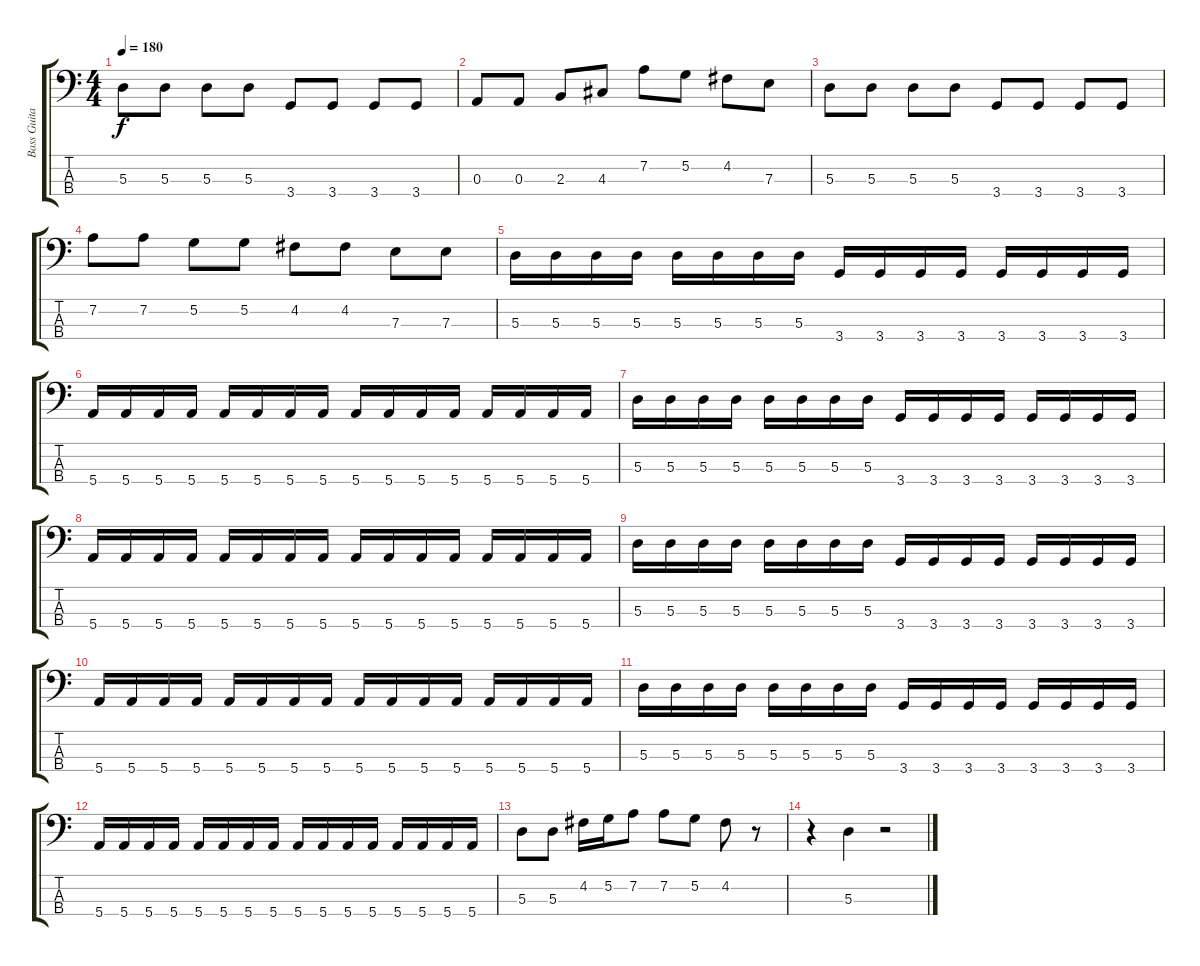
\track ("Bass Guitar" "Bass Guita") {instrument electricbassfinger}
\staff {score tabs}
\tuning (G2 D2 A1 E1) {hide}
\ts (4 4)
\tempo 180
\clef f4
\ks c
5.3.8{dy f} 5.3.8 5.3.8 5.3.8 3.4.8 3.4.8 3.4.8 3.4.8 |
0.3.8 0.3.8 2.3.8 4.3.8 7.2.8 5.2.8 4.2.8 7.3.8 |
5.3.8 5.3.8 5.3.8 5.3.8 3.4.8 3.4.8 3.4.8 3.4.8 |
7.2.8 7.2.8 5.2.8 5.2.8 4.2.8 4.2.8 7.3.8 7.3.8 |
5.3.16 5.3.16 5.3.16 5.3.16 5.3.16 5.3.16 5.3.16 5.3.16 3.4.16 3.4.16 3.4.16 3.4.16 3.4.16 3.4.16 3.4.16 3.4.16 |
5.4.16 5.4.16 5.4.16 5.4.16 5.4.16 5.4.16 5.4.16 5.4.16 5.4.16 5.4.16 5.4.16 5.4.16 5.4.16 5.4.16 5.4.16 5.4.16 |
5.3.16 5.3.16 5.3.16 5.3.16 5.3.16 5.3.16 5.3.16 5.3.16 3.4.16 3.4.16 3.4.16 3.4.16 3.4.16 3.4.16 3.4.16 3.4.16 |
5.4.16 5.4.16 5.4.16 5.4.16 5.4.16 5.4.16 5.4.16 5.4.16 5.4.16 5.4.16 5.4.16 5.4.16 5.4.16 5.4.16 5.4.16 5.4.16 |
5.3.16 5.3.16 5.3.16 5.3.16 5.3.16 5.3.16 5.3.16 5.3.16 3.4.16 3.4.16 3.4.16 3.4.16 3.4.16 3.4.16 3.4.16 3.4.16 |
5.4.16 5.4.16 5.4.16 5.4.16 5.4.16 5.4.16 5.4.16 5.4.16 5.4.16 5.4.16 5.4.16 5.4.16 5.4.16 5.4.16 5.4.16 5.4.16 |
5.3.16 5.3.16 5.3.16 5.3.16 5.3.16 5.3.16 5.3.16 5.3.16 3.4.16 3.4.16 3.4.16 3.4.16 3.4.16 3.4.16 3.4.16 3.4.16 |
5.4.16 5.4.16 5.4.16 5.4.16 5.4.16 5.4.16 5.4.16 5.4.16 5.4.16 5.4.16 5.4.16 5.4.16 5.4.16 5.4.16 5.4.16 5.4.16 |
5.3.8 5.3.8 4.2.16 5.2.16 7.2.8 7.2.8 5.2.8 4.2.8 r.8 |
r.4 5.3.4 r.2
